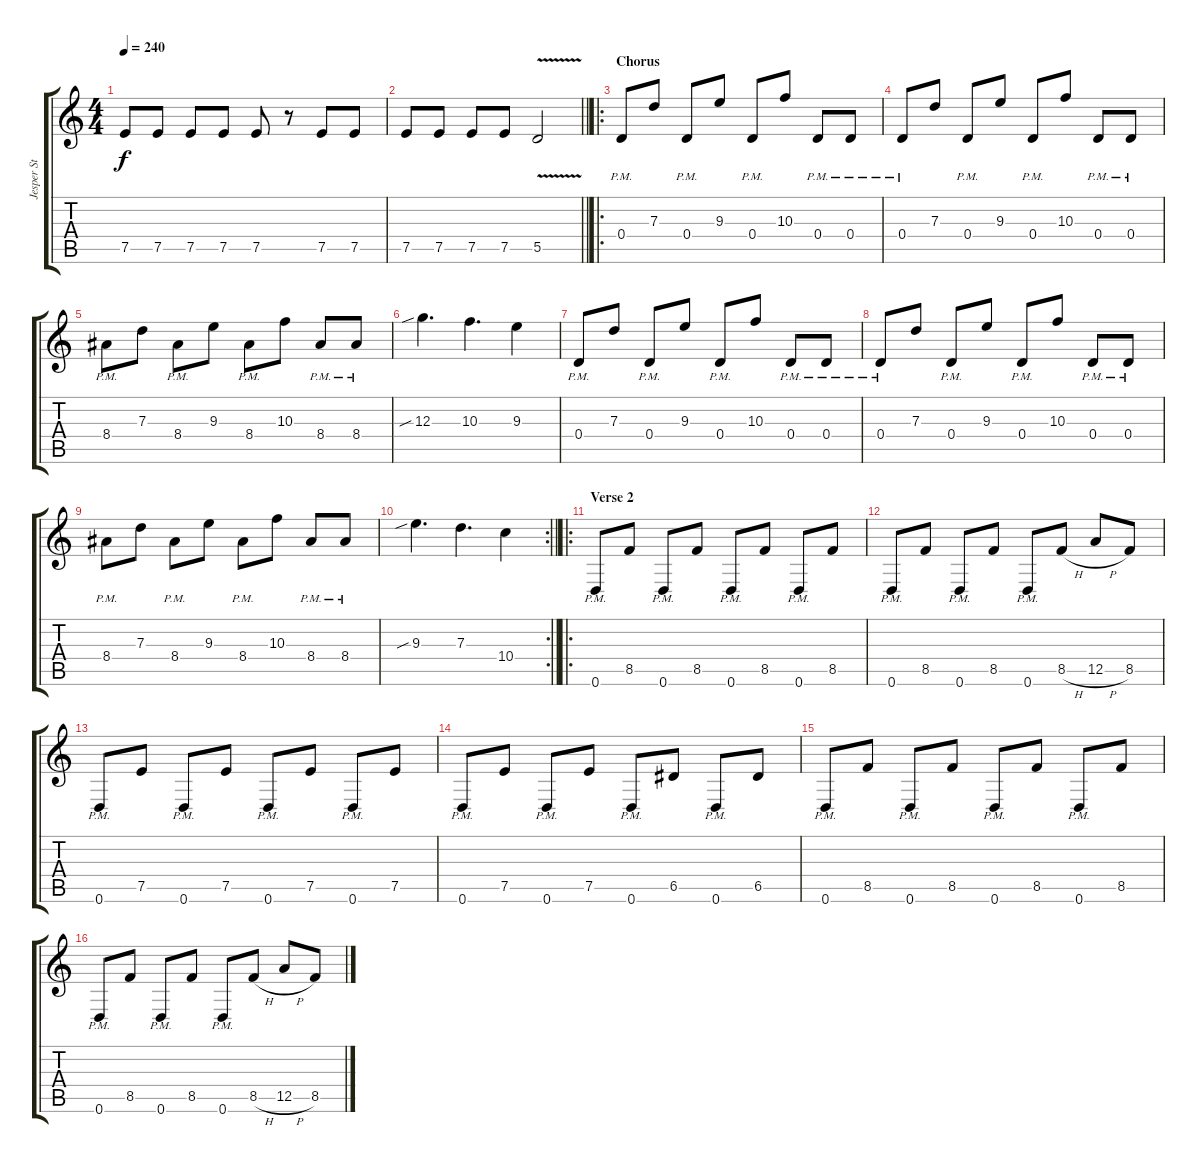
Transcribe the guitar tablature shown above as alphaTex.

\track (" Jesper Strömblad" " Jesper St") {instrument distortionguitar}
\staff {score tabs}
\tuning (E4 B3 G3 D3 A2 D2) {hide}
\ts (4 4)
\tempo 240
\clef g2
\ks c
7.5.8{dy f} 7.5.8 7.5.8 7.5.8 7.5.8 r.8 7.5.8 7.5.8 |
\barLineRight lightlight
7.5.8 7.5.8 7.5.8 7.5.8 5.5{v}.2 |
\ro
\section ("" "Chorus")
0.4{pm}.8 7.3.8 0.4{pm}.8 9.3.8 0.4{pm}.8 10.3.8 0.4{pm}.8 0.4{pm}.8 |
0.4{pm}.8 7.3.8 0.4{pm}.8 9.3.8 0.4{pm}.8 10.3.8 0.4{pm}.8 0.4{pm}.8 |
8.4{pm}.8 7.3.8 8.4{pm}.8 9.3.8 8.4{pm}.8 10.3.8 8.4{pm}.8 8.4{pm}.8 |
12.3{sib}.4{d} 10.3.4{d} 9.3.4 |
0.4{pm}.8 7.3.8 0.4{pm}.8 9.3.8 0.4{pm}.8 10.3.8 0.4{pm}.8 0.4{pm}.8 |
0.4{pm}.8 7.3.8 0.4{pm}.8 9.3.8 0.4{pm}.8 10.3.8 0.4{pm}.8 0.4{pm}.8 |
8.4{pm}.8 7.3.8 8.4{pm}.8 9.3.8 8.4{pm}.8 10.3.8 8.4{pm}.8 8.4{pm}.8 |
\rc 2
\barLineRight lightlight
9.3{sib}.4{d} 7.3.4{d} 10.4.4 |
\ro
\section ("" "Verse 2")
0.6{pm}.8 8.5.8 0.6{pm}.8 8.5.8 0.6{pm}.8 8.5.8 0.6{pm}.8 8.5.8 |
0.6{pm}.8 8.5.8 0.6{pm}.8 8.5.8 0.6{pm}.8 8.5{h}.8 12.5{h}.8 8.5.8 |
0.6{pm}.8 7.5.8 0.6{pm}.8 7.5.8 0.6{pm}.8 7.5.8 0.6{pm}.8 7.5.8 |
0.6{pm}.8 7.5.8 0.6{pm}.8 7.5.8 0.6{pm}.8 6.5.8 0.6{pm}.8 6.5.8 |
0.6{pm}.8 8.5.8 0.6{pm}.8 8.5.8 0.6{pm}.8 8.5.8 0.6{pm}.8 8.5.8 |
0.6{pm}.8 8.5.8 0.6{pm}.8 8.5.8 0.6{pm}.8 8.5{h}.8 12.5{h}.8 8.5.8
